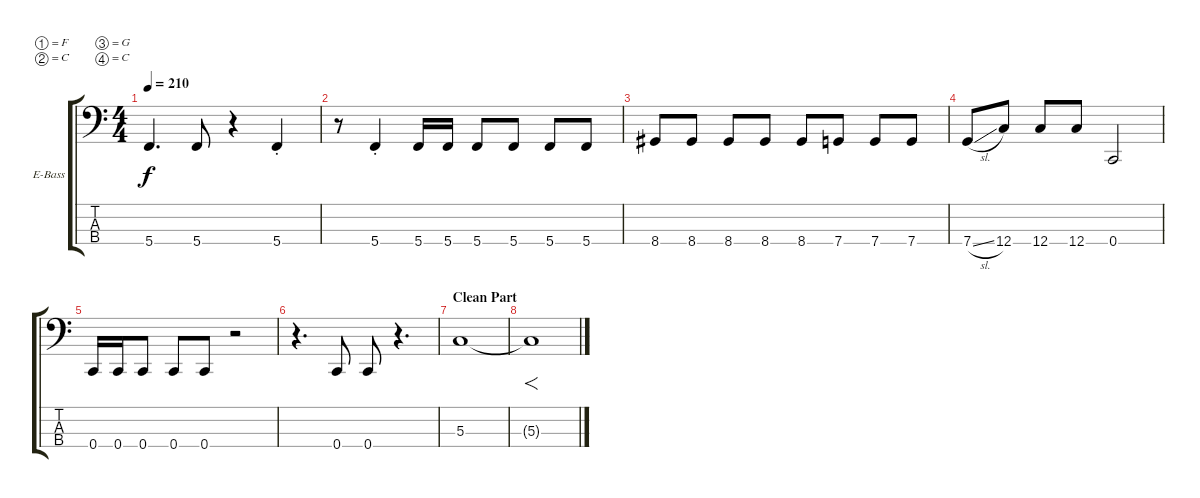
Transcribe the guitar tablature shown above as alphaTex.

\defaultSystemsLayout 4
\bracketExtendMode groupsimilarinstruments
\firstSystemTrackNameOrientation horizontal
\otherSystemsTrackNameOrientation horizontal
\track ("Bass" "E-Bass") {instrument electricbassfinger}
\staff {score tabs}
\tuning (F2 C2 G1 C1)
\ts (4 4)
\tempo 210
\clef f4
\ks c
5.4.4{d dy f} 5.4.8 r.4 5.4{st}.4 |
r.8 5.4{st}.4 5.4.16 5.4.16 5.4.8 5.4.8 5.4.8 5.4.8 |
8.4.8 8.4.8 8.4.8 8.4.8 8.4.8 7.4.8 7.4.8 7.4.8 |
7.4{sl}.8 12.4.8 12.4.8 12.4.8 0.4.2 |
0.4.16 0.4.16 0.4.8 0.4.8 0.4.8 r.2 |
r.4{d} 0.4.8 0.4.8 r.4{d} |
\section ("" "Clean Part")
5.3.1 |
5.3{t}.1{f}
